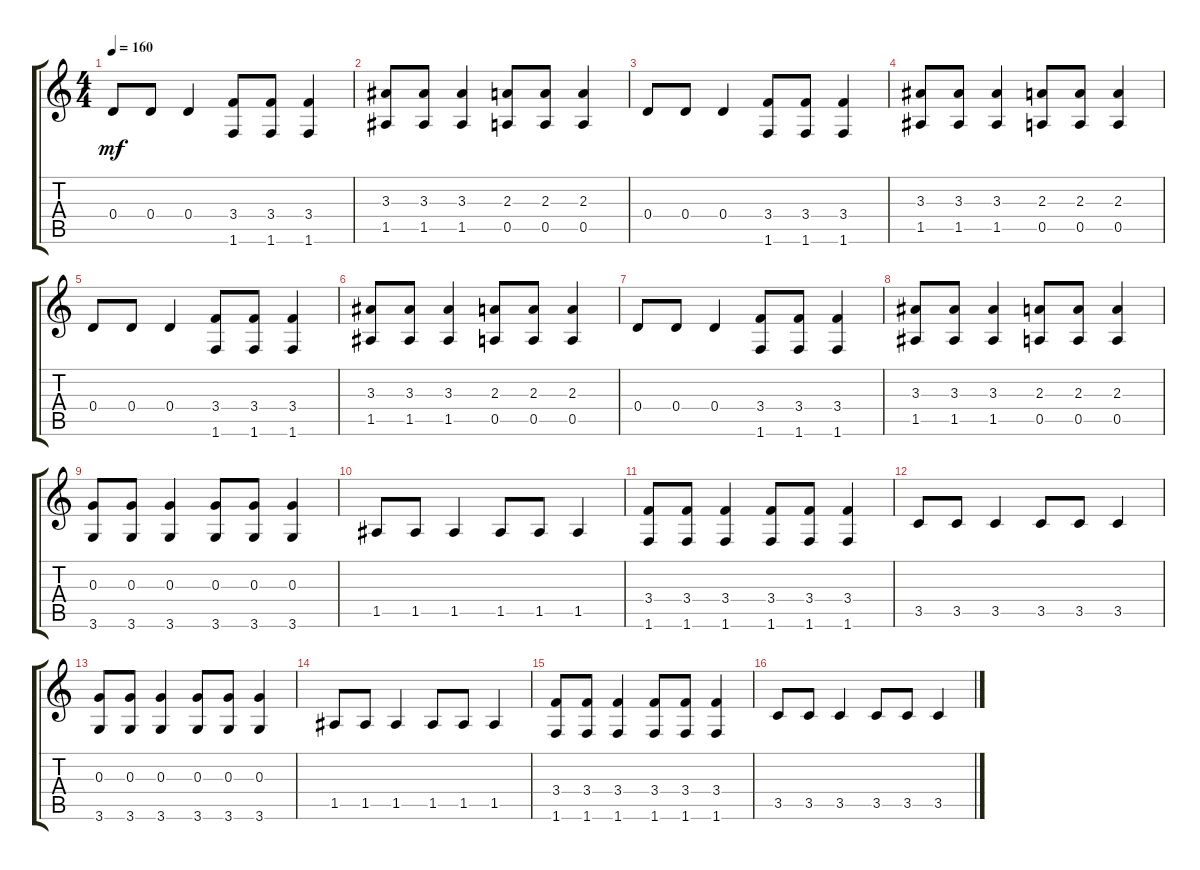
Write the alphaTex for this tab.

\track "" {instrument guitarharmonics}
\staff {score tabs}
\tuning (E4 B3 G3 D3 A2 E2) {hide}
\ts (4 4)
\tempo 160
\clef g2
\ks c
0.4.8{dy mf} 0.4.8 0.4.4 (3.4 1.6).8 (3.4 1.6).8 (3.4 1.6).4 |
(3.3 1.5).8 (3.3 1.5).8 (3.3 1.5).4 (2.3 0.5).8 (2.3 0.5).8 (2.3 0.5).4 |
0.4.8 0.4.8 0.4.4 (3.4 1.6).8 (3.4 1.6).8 (3.4 1.6).4 |
(3.3 1.5).8 (3.3 1.5).8 (3.3 1.5).4 (2.3 0.5).8 (2.3 0.5).8 (2.3 0.5).4 |
0.4.8 0.4.8 0.4.4 (3.4 1.6).8 (3.4 1.6).8 (3.4 1.6).4 |
(3.3 1.5).8 (3.3 1.5).8 (3.3 1.5).4 (2.3 0.5).8 (2.3 0.5).8 (2.3 0.5).4 |
0.4.8 0.4.8 0.4.4 (3.4 1.6).8 (3.4 1.6).8 (3.4 1.6).4 |
(3.3 1.5).8 (3.3 1.5).8 (3.3 1.5).4 (2.3 0.5).8 (2.3 0.5).8 (2.3 0.5).4 |
(0.3 3.6).8 (0.3 3.6).8 (0.3 3.6).4 (0.3 3.6).8 (0.3 3.6).8 (0.3 3.6).4 |
1.5.8 1.5.8 1.5.4 1.5.8 1.5.8 1.5.4 |
(3.4 1.6).8 (3.4 1.6).8 (3.4 1.6).4 (3.4 1.6).8 (3.4 1.6).8 (3.4 1.6).4 |
3.5.8 3.5.8 3.5.4 3.5.8 3.5.8 3.5.4 |
(0.3 3.6).8 (0.3 3.6).8 (0.3 3.6).4 (0.3 3.6).8 (0.3 3.6).8 (0.3 3.6).4 |
1.5.8 1.5.8 1.5.4 1.5.8 1.5.8 1.5.4 |
(3.4 1.6).8 (3.4 1.6).8 (3.4 1.6).4 (3.4 1.6).8 (3.4 1.6).8 (3.4 1.6).4 |
3.5.8 3.5.8 3.5.4 3.5.8 3.5.8 3.5.4
